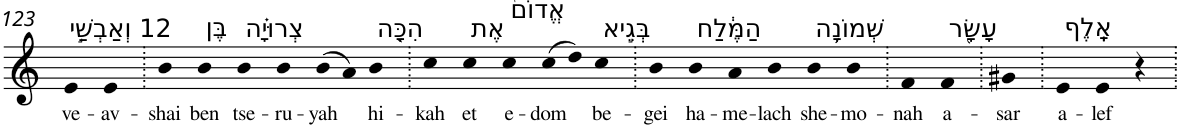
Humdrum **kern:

**kern	**text
*part1	*part1
*staff1	*staff1
*I"Piano	*
*I'Pno	*
!!LO:PB:g=z
*clefG2	*
*k[]	*
=123	=123
!LO:TX:a:t=12 וְאַבְשַׁ֣י	!
!	!LO:LY:b
4e	ve-
!	!LO:LY:b
4e	-av-
=124.	=124.
!	!LO:LY:b
4b	-shai
!LO:TX:a:t=בֶּן	!
!	!LO:LY:b
4b	ben
!LO:TX:a:t=צְרוּיָ֗ה	!
!	!LO:LY:b
4b	tse-
!	!LO:LY:b
4b	-ru-
!	!LO:LY:b
(>8b	-yah
8a)	.
!LO:TX:a:t=הִכָּ֤ה	!
!	!LO:LY:b
4b	hi-
=125.	=125.
!	!LO:LY:b
4cc	-kah
!LO:TX:a:t=אֶת	!
!	!LO:LY:b
4cc	et
!LO:TX:a:t=אֱדוֹם֙	!
!	!LO:LY:b
4cc	e-
!	!LO:LY:b
(>8cc	-dom
8dd)	.
!LO:TX:a:t=בְּגֵ֣יא	!
!	!LO:LY:b
4cc	be-
=126.	=126.
!	!LO:LY:b
4b	-gei
!LO:TX:a:t=הַמֶּ֔לַח	!
!	!LO:LY:b
4b	ha-
!	!LO:LY:b
4a	-me-
!	!LO:LY:b
4b	-lach
!LO:TX:a:t=שְׁמוֹנָ֥ה	!
!	!LO:LY:b
4b	she-
!	!LO:LY:b
4b	-mo-
=127.	=127.
!	!LO:LY:b
4f	-nah
!LO:TX:a:t=עָשָׂ֖ר	!
!	!LO:LY:b
4f	a-
=128.	=128.
!	!LO:LY:b
4g#X	-sar
=129.	=129.
!LO:TX:a:t=אָֽלֶף	!
!	!LO:LY:b
4e	a-
!	!LO:LY:b
4e	-lef
4r	.
=.	=.
*-	*-
